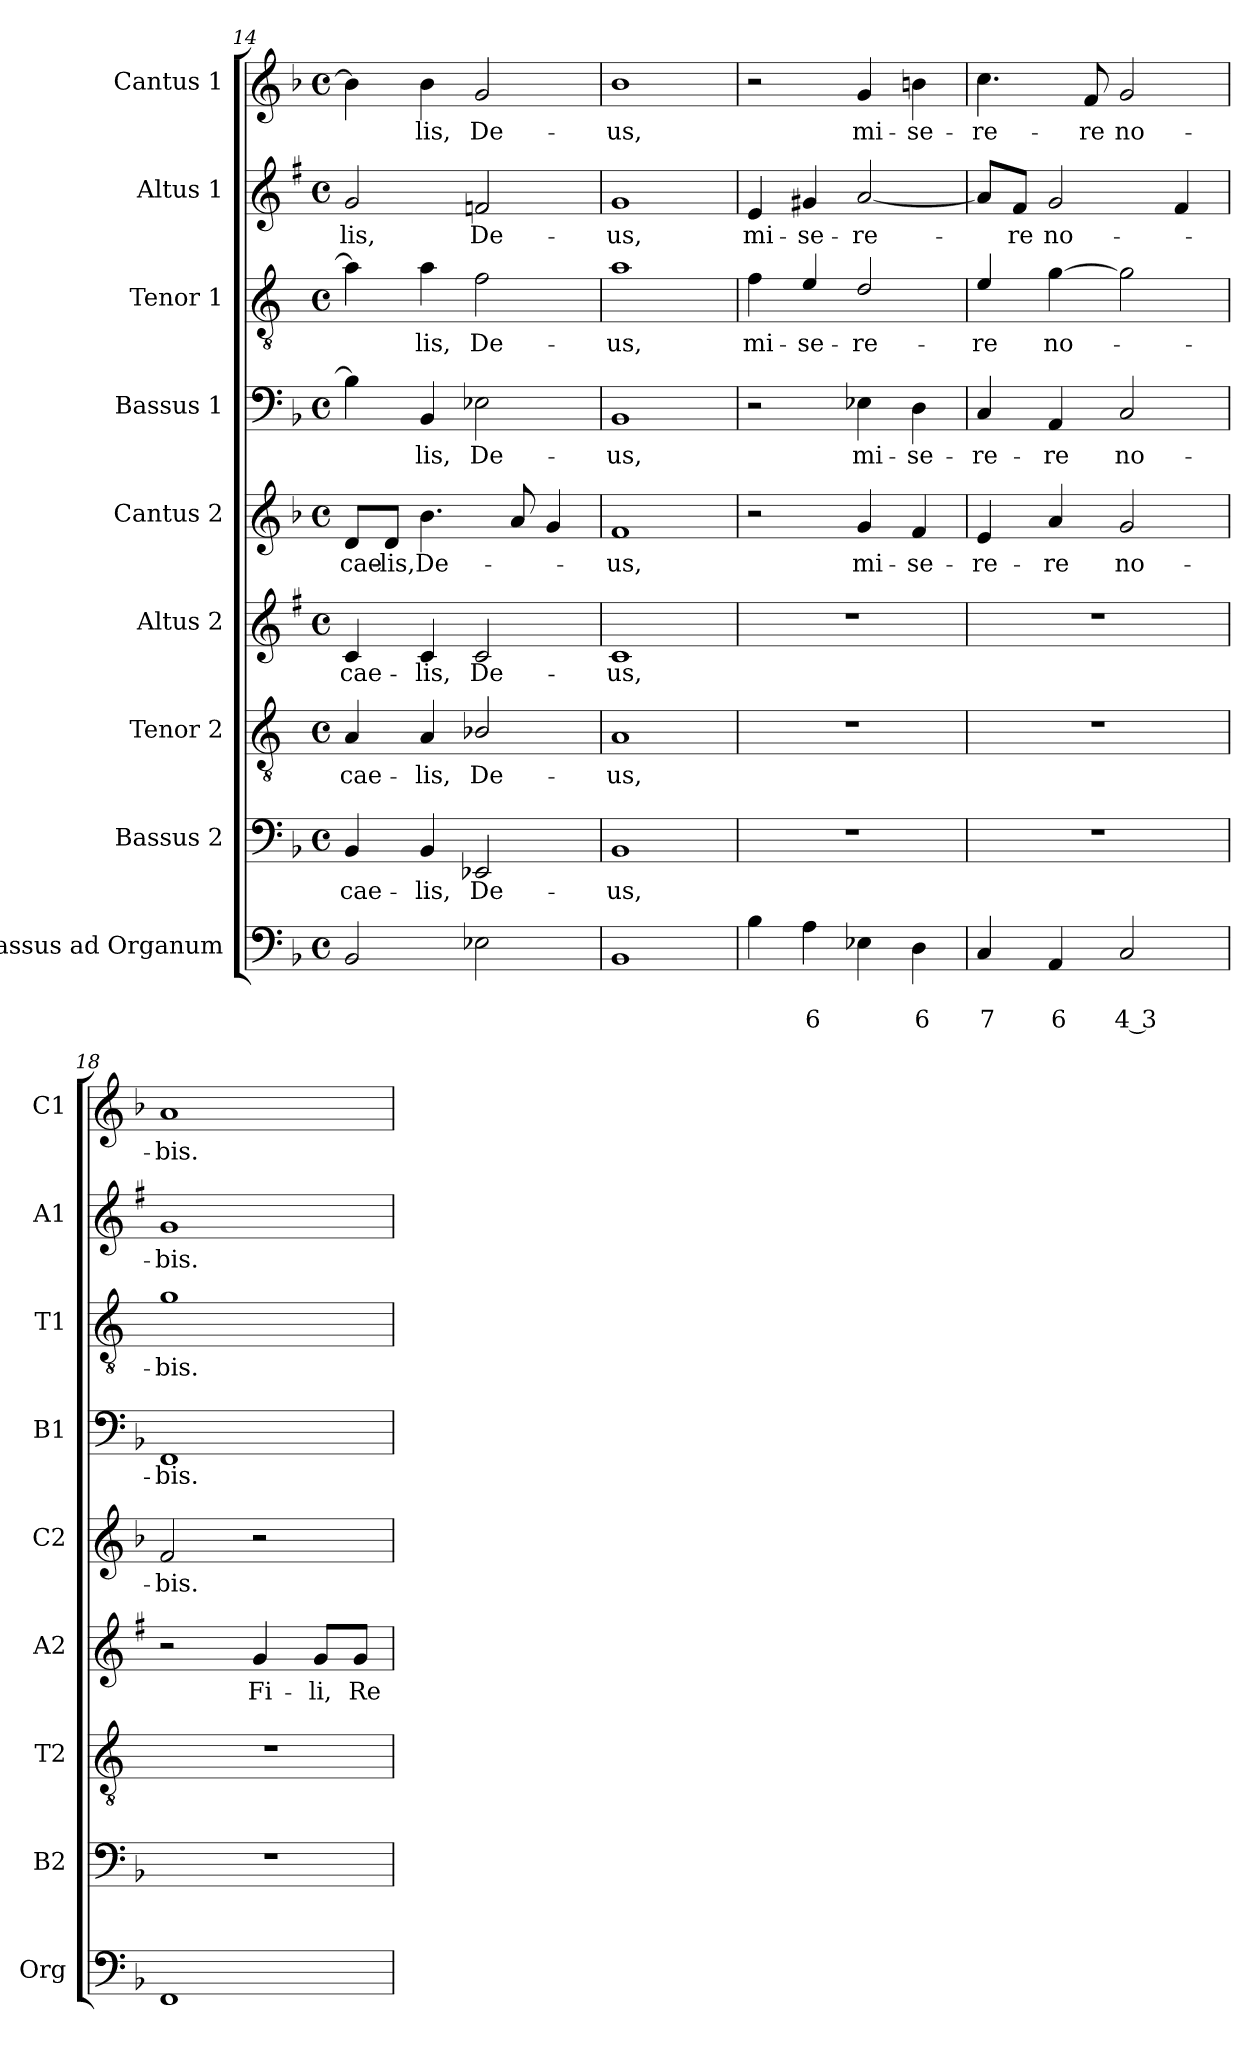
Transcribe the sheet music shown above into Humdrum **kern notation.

**kern	**text	**text	**kern	**text	**kern	**text	**kern	**text	**kern	**text	**kern	**text	**kern	**text	**kern	**text	**kern	**text
*part9	*part9	*part9	*part8	*part8	*part7	*part7	*part6	*part6	*part5	*part5	*part4	*part4	*part3	*part3	*part2	*part2	*part1	*part1
*staff9	*staff9	*staff9	*staff8	*staff8	*staff7	*staff7	*staff6	*staff6	*staff5	*staff5	*staff4	*staff4	*staff3	*staff3	*staff2	*staff2	*staff1	*staff1
*I"Bassus ad Organum	*	*	*I"Bassus 2	*	*I"Tenor 2	*	*I"Altus 2	*	*I"Cantus 2	*	*I"Bassus 1	*	*I"Tenor 1	*	*I"Altus 1	*	*I"Cantus 1	*
*I'Org	*	*	*I'B2	*	*I'T2	*	*I'A2	*	*I'C2	*	*I'B1	*	*I'T1	*	*I'A1	*	*I'C1	*
*clefF4	*	*	*clefF4	*	*clefGv2	*	*clefG2	*	*clefG2	*	*clefF4	*	*clefGv2	*	*clefG2	*	*clefG2	*
*	*	*	*	*	*ITrd4c7	*	*ITrd1c2	*	*	*	*	*	*ITrd4c7	*	*ITrd1c2	*	*	*
*k[b-]	*	*	*k[b-]	*	*k[b-]	*	*k[b-]	*	*k[b-]	*	*k[b-]	*	*k[b-]	*	*k[b-]	*	*k[b-]	*
*F:	*	*	*F:	*	*F:	*	*F:	*	*F:	*	*F:	*	*F:	*	*F:	*	*F:	*
*M4/4	*	*	*M4/4	*	*M4/4	*	*M4/4	*	*M4/4	*	*M4/4	*	*M4/4	*	*M4/4	*	*M4/4	*
*met(c)	*	*	*met(c)	*	*met(c)	*	*met(c)	*	*met(c)	*	*met(c)	*	*met(c)	*	*met(c)	*	*met(c)	*
=14	=14	=14	=14	=14	=14	=14	=14	=14	=14	=14	=14	=14	=14	=14	=14	=14	=14	=14
!	!	!	!	!LO:LY:b	!	!LO:LY:b	!	!LO:LY:b	!	!LO:LY:b	!	!	!	!	!	!LO:LY:b	!	!
2BB-/	.	.	4BB-/	cae-	4D/	cae-	4B-/	cae-	8d/L	cae-	4B-\]	.	4d\]	.	2f/	-lis,	4b-\]	.
!	!	!	!	!	!	!	!	!	!	!LO:LY:b	!	!	!	!	!	!	!	!
.	.	.	.	.	.	.	.	.	8d/J	-lis,	.	.	.	.	.	.	.	.
!	!	!	!	!LO:LY:b	!	!LO:LY:b	!	!LO:LY:b	!	!LO:LY:b	!	!LO:LY:b	!	!LO:LY:b	!	!	!	!LO:LY:b
.	.	.	4BB-/	-lis,	4D/	-lis,	4B-/	-lis,	4.b-\	De-	4BB-/	-lis,	4d\	-lis,	.	.	4b-\	-lis,
!	!	!	!	!LO:LY:b	!	!LO:LY:b	!	!LO:LY:b	!	!	!	!LO:LY:b	!	!LO:LY:b	!	!LO:LY:b	!	!LO:LY:b
2E-X\	.	.	2EE-X/	De-	2E-X/	De-	2B-/	De-	.	.	2E-X\	De-	2B-\	De-	2e-X/	De-	2g/	De-
.	.	.	.	.	.	.	.	.	8a/	.	.	.	.	.	.	.	.	.
.	.	.	.	.	.	.	.	.	4g/	.	.	.	.	.	.	.	.	.
=15	=15	=15	=15	=15	=15	=15	=15	=15	=15	=15	=15	=15	=15	=15	=15	=15	=15	=15
!	!	!	!	!LO:LY:b	!	!LO:LY:b	!	!LO:LY:b	!	!LO:LY:b	!	!LO:LY:b	!	!LO:LY:b	!	!LO:LY:b	!	!LO:LY:b
1BB-	.	.	1BB-	-us,	1D	-us,	1B-	-us,	1f	-us,	1BB-	-us,	1d	-us,	1f	-us,	1b-	-us,
=16	=16	=16	=16	=16	=16	=16	=16	=16	=16	=16	=16	=16	=16	=16	=16	=16	=16	=16
!	!	!	!	!	!	!	!	!	!	!	!	!	!	!LO:LY:b	!	!LO:LY:b	!	!
4B-\	.	.	1r	.	1r	.	1r	.	2r	.	2r	.	4B-\	mi-	4d/	mi-	2r	.
!	!	!LO:LY:b	!	!	!	!	!	!	!	!	!	!	!	!LO:LY:b	!	!LO:LY:b	!	!
4A\	.	6	.	.	.	.	.	.	.	.	.	.	4A/	-se-	4f#X/	-se-	.	.
!	!	!	!	!	!	!	!	!	!	!LO:LY:b	!	!LO:LY:b	!	!LO:LY:b	!	!LO:LY:b	!	!LO:LY:b
4E-X\	.	.	.	.	.	.	.	.	4g/	mi-	4E-X\	mi-	2G/	-re-	[2g/	-re-	4g/	mi-
!	!	!LO:LY:b	!	!	!	!	!	!	!	!LO:LY:b	!	!LO:LY:b	!	!	!	!	!	!LO:LY:b
4D\	.	6	.	.	.	.	.	.	4f/	-se-	4D\	-se-	.	.	.	.	4bn\	-se-
=17	=17	=17	=17	=17	=17	=17	=17	=17	=17	=17	=17	=17	=17	=17	=17	=17	=17	=17
!	!	!LO:LY:b	!	!	!	!	!	!	!	!LO:LY:b	!	!LO:LY:b	!	!LO:LY:b	!	!	!	!LO:LY:b
4C/	.	7	1r	.	1r	.	1r	.	4e/	-re-	4C/	-re-	4A/	-re	8g/L]	.	4.cc\	-re-
!	!	!	!	!	!	!	!	!	!	!	!	!	!	!	!	!LO:LY:b	!	!
.	.	.	.	.	.	.	.	.	.	.	.	.	.	.	8e/J	-re	.	.
!	!	!LO:LY:b	!	!	!	!	!	!	!	!LO:LY:b	!	!LO:LY:b	!	!LO:LY:b	!	!LO:LY:b	!	!
4AA/	.	6	.	.	.	.	.	.	4a/	-re	4AA/	-re	[4c\	no-	2f/	no-	.	.
!	!	!	!	!	!	!	!	!	!	!	!	!	!	!	!	!	!	!LO:LY:b
.	.	.	.	.	.	.	.	.	.	.	.	.	.	.	.	.	8f/	-re
!	!	!LO:LY:b	!	!	!	!	!	!	!	!LO:LY:b	!	!LO:LY:b	!	!	!	!	!	!LO:LY:b
2C/	.	4 3	.	.	.	.	.	.	2g/	no-	2C/	no-	2c\]	.	.	.	2g/	no-
.	.	.	.	.	.	.	.	.	.	.	.	.	.	.	4e/	.	.	.
!!LO:PB:g=z
=18	=18	=18	=18	=18	=18	=18	=18	=18	=18	=18	=18	=18	=18	=18	=18	=18	=18	=18
!	!	!	!	!	!	!	!	!	!	!LO:LY:b	!	!LO:LY:b	!	!LO:LY:b	!	!LO:LY:b	!	!LO:LY:b
1FF	.	.	1r	.	1r	.	2r	.	2f/	-bis.	1FF	-bis.	1c	-bis.	1f	-bis.	1a	-bis.
!	!	!	!	!	!	!	!	!LO:LY:b	!	!	!	!	!	!	!	!	!	!
.	.	.	.	.	.	.	4f/	Fi-	2r	.	.	.	.	.	.	.	.	.
!	!	!	!	!	!	!	!	!LO:LY:b	!	!	!	!	!	!	!	!	!	!
.	.	.	.	.	.	.	8f/L	-li,	.	.	.	.	.	.	.	.	.	.
!	!	!	!	!	!	!	!	!LO:LY:b	!	!	!	!	!	!	!	!	!	!
.	.	.	.	.	.	.	8f/J	Re-	.	.	.	.	.	.	.	.	.	.
=	=	=	=	=	=	=	=	=	=	=	=	=	=	=	=	=	=	=
*-	*-	*-	*-	*-	*-	*-	*-	*-	*-	*-	*-	*-	*-	*-	*-	*-	*-	*-
